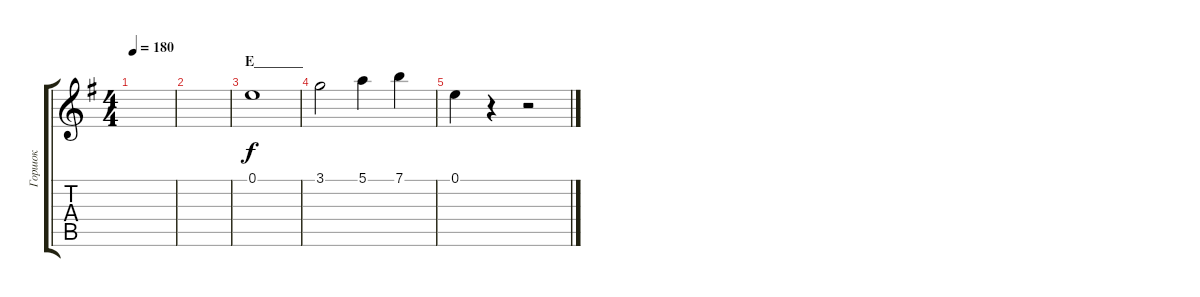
\track ("Горшок" "Горшок") {instrument overdrivenguitar}
\staff {score tabs}
\tuning (E4 B3 G3 D3 A2 E2) {hide}
\ts (4 4)
\tempo 180
\clef g2
\ks g
|
|
\section ("" "Е_______")
0.1.1 |
3.1.2 5.1.4 7.1.4 |
0.1.4 r.4 r.2
